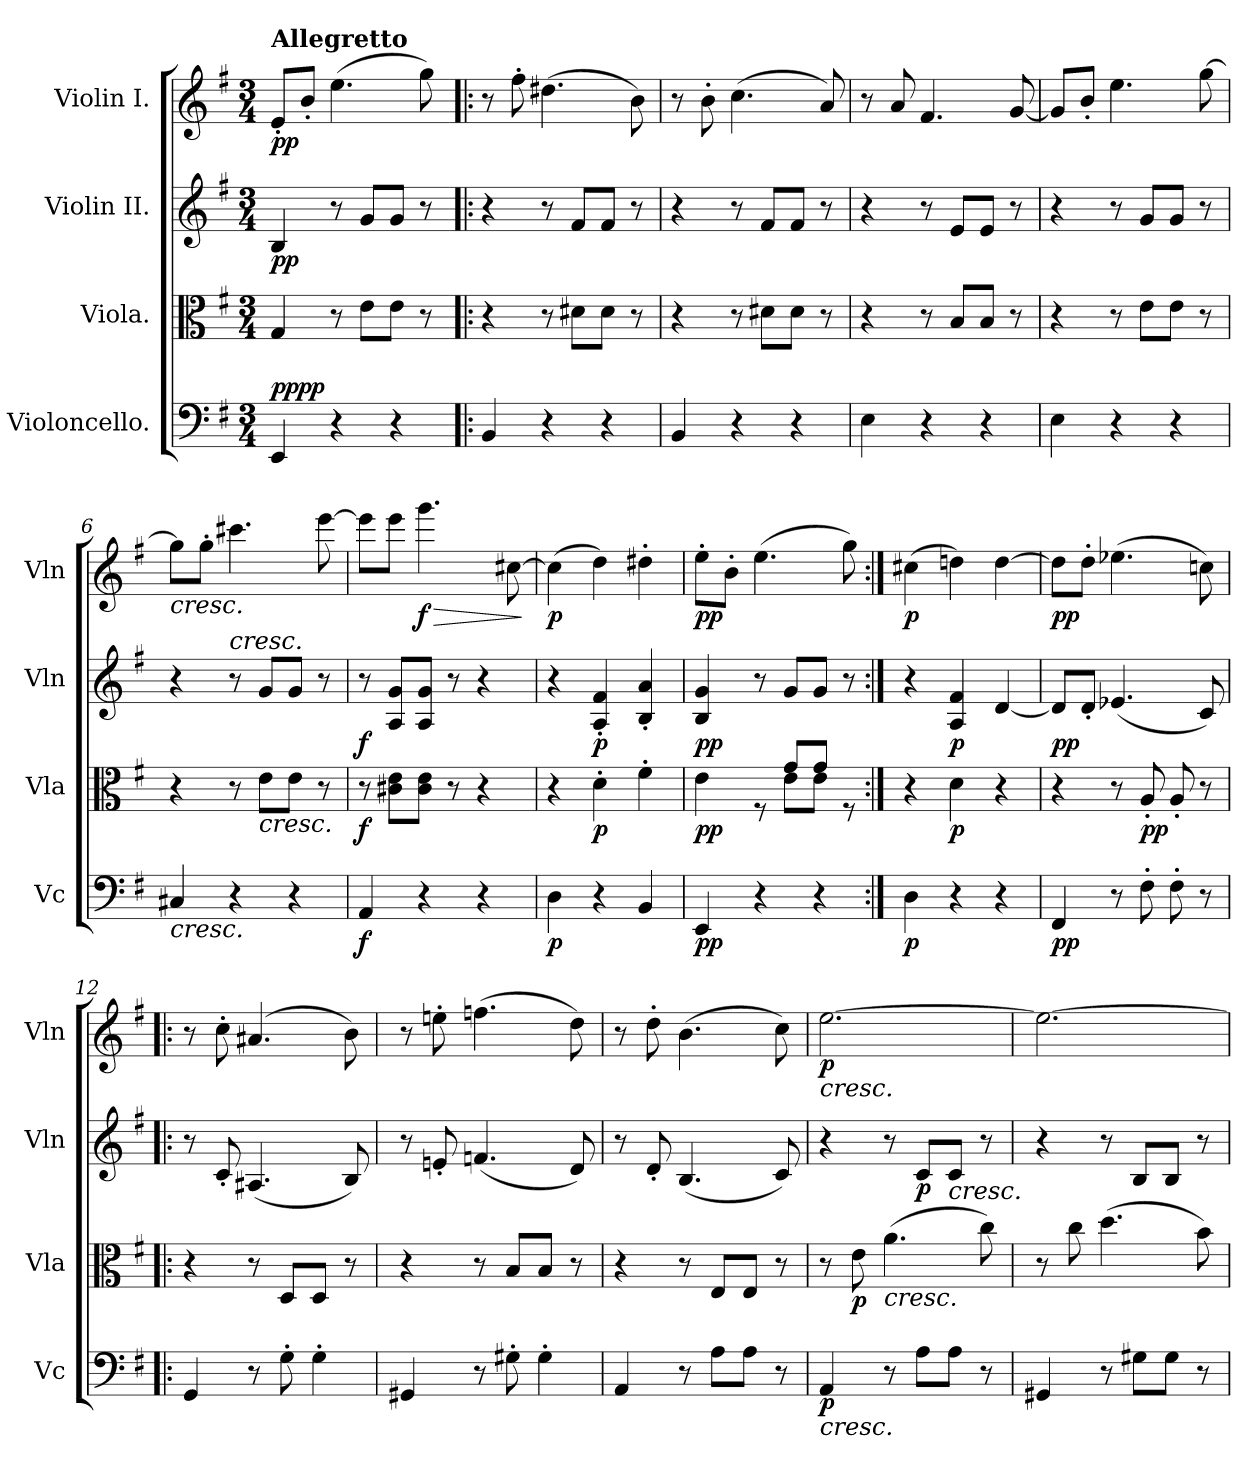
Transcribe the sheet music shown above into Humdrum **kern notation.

**kern	**dynam	**kern	**dynam	**kern	**dynam	**kern	**dynam
*part4	*part4	*part3	*part3	*part2	*part2	*part1	*part1
*staff4	*staff4	*staff3	*staff3	*staff2	*staff2	*staff1	*staff1
*I"Violoncello.	*	*I"Viola.	*	*I"Violin II.	*	*I"Violin I.	*
*I'Vc	*	*I'Vla	*	*I'Vln	*	*I'Vln	*
*clefF4	*	*clefC3	*	*clefG2	*	*clefG2	*
*k[f#]	*	*k[f#]	*	*k[f#]	*	*k[f#]	*
*M3/4	*	*M3/4	*	*M3/4	*	*M3/4	*
=1	=1	=1	=1	=1	=1	=1	=1
!	!	!	!	!	!	!LO:TX:a:B:t=Allegretto	!
!	!LO:DY:a	!	!	!	!	!	!
4EE	pppp	4G	.	4B	pp	8e'L	pp
.	.	.	.	.	.	8b'J	.
4r	.	8r	.	8r	.	(4.ee	.
.	.	8eL	.	8gL	.	.	.
4r	.	8eJ	.	8gJ	.	.	.
.	.	8r	.	8r	.	8gg)	.
=2!|:	=2!|:	=2!|:	=2!|:	=2!|:	=2!|:	=2!|:	=2!|:
4BB	.	4r	.	4r	.	8r	.
.	.	.	.	.	.	8ff#'	.
4r	.	8r	.	8r	.	(4.dd#X	.
.	.	8d#XL	.	8f#L	.	.	.
4r	.	8d#J	.	8f#J	.	.	.
.	.	8r	.	8r	.	8b)	.
=3	=3	=3	=3	=3	=3	=3	=3
4BB	.	4r	.	4r	.	8r	.
.	.	.	.	.	.	8b'	.
4r	.	8r	.	8r	.	(4.cc	.
.	.	8d#XL	.	8f#L	.	.	.
4r	.	8d#J	.	8f#J	.	.	.
.	.	8r	.	8r	.	8a)	.
=4	=4	=4	=4	=4	=4	=4	=4
4E	.	4r	.	4r	.	8r	.
.	.	.	.	.	.	8a	.
4r	.	8r	.	8r	.	4.f#	.
.	.	8BL	.	8eL	.	.	.
4r	.	8BJ	.	8eJ	.	.	.
.	.	8r	.	8r	.	[8g	.
=5	=5	=5	=5	=5	=5	=5	=5
4E	.	4r	.	4r	.	8gL]	.
.	.	.	.	.	.	8b'J	.
4r	.	8r	.	8r	.	4.ee	.
.	.	8eL	.	8gL	.	.	.
4r	.	8eJ	.	8gJ	.	.	.
.	.	8r	.	8r	.	[8gg	.
=6	=6	=6	=6	=6	=6	=6	=6
!	!	!	!	!	!	!LO:TX:b:i:t=cresc.	!
!LO:TX:b:i:t=cresc.	!	!	!	!	!	!	!
4C#X	.	4r	.	4r	.	8ggL]	.
.	.	.	.	.	.	8gg'J	.
!	!	!	!	!LO:TX:a:i:t=cresc.	!	!	!
4r	.	8r	.	8r	.	4.ccc#X	.
!	!	!LO:TX:b:i:t=cresc.	!	!	!	!	!
.	.	8eL	.	8gL	.	.	.
4r	.	8eJ	.	8gJ	.	.	.
.	.	8r	.	8r	.	[8eee	.
=7	=7	=7	=7	=7	=7	=7	=7
4AA	f	8r	f	8r	f	8eeeL]	.
.	.	8c#X 8eL	.	8A 8gL	.	8eeeJ	.
!	!	!	!	!	!	!	!LO:HP:b
4r	.	8c# 8eJ	.	8A 8gJ	.	4.ggg	> f
.	.	8r	.	8r	.	.	.
4r	.	4r	.	4r	.	.	.
.	.	.	.	.	.	[8cc#X	.
.	.	.	.	.	.	.	]
=8	=8	=8	=8	=8	=8	=8	=8
4D	p	4r	.	4r	.	(4cc#]	p
4r	.	4d'	p	4A' 4f#'	p	4dd)	.
4BB	.	4f#'	.	4B' 4a'	.	4dd#X'	.
=9	=9	=9	=9	=9	=9	=9	=9
*	*	*^	*	*	*	*	*
4EE	pp	4e	4.ryy	pp	4B 4g	pp	8ee'L	pp
.	.	.	.	.	.	.	8b'J	.
4r	.	8rF	.	.	8r	.	(4.ee	.
.	.	8gL	8eL	.	8gL	.	.	.
4r	.	8gJ	8eJ	.	8gJ	.	.	.
.	.	8rF	8ryy	.	8r	.	8gg)	.
*	*	*v	*v	*	*	*	*	*
=10:|!	=10:|!	=10:|!	=10:|!	=10:|!	=10:|!	=10:|!	=10:|!
4D	p	4r	.	4r	.	(4cc#X	p
4r	.	4d	p	4A 4f#	p	4ddn)	.
4r	.	4r	.	[4d	.	[4dd	.
=11	=11	=11	=11	=11	=11	=11	=11
4FF#	pp	4r	.	8dL]	pp	8ddL]	pp
.	.	.	.	8d'J	.	8dd'J	.
8r	.	8r	.	(4.e-X	.	(4.ee-X	.
8F#'	.	8A'	pp	.	.	.	.
8F#'	.	8A'	.	.	.	.	.
8r	.	8r	.	8c)	.	8ccn)	.
=12!|:	=12!|:	=12!|:	=12!|:	=12!|:	=12!|:	=12!|:	=12!|:
4GG	.	4r	.	8r	.	8r	.
.	.	.	.	8c'	.	8cc'	.
8r	.	8r	.	(4.A#X	.	(4.a#X	.
8G'	.	8DL	.	.	.	.	.
4G'	.	8DJ	.	.	.	.	.
.	.	8r	.	8B)	.	8b)	.
=13	=13	=13	=13	=13	=13	=13	=13
4GG#X	.	4r	.	8r	.	8r	.
.	.	.	.	8en'	.	8een'	.
8r	.	8r	.	(4.fn	.	(4.ffn	.
8G#X'	.	8BL	.	.	.	.	.
4G#'	.	8BJ	.	.	.	.	.
.	.	8r	.	8d)	.	8dd)	.
=14	=14	=14	=14	=14	=14	=14	=14
4AA	.	4r	.	8r	.	8r	.
.	.	.	.	8d'	.	8dd'	.
8r	.	8r	.	(4.B	.	(4.b	.
8AL	.	8EL	.	.	.	.	.
8AJ	.	8EJ	.	.	.	.	.
8r	.	8r	.	8c)	.	8cc)	.
=15	=15	=15	=15	=15	=15	=15	=15
!	!	!	!	!	!	!LO:TX:b:i:t=cresc.	!
!LO:TX:b:i:t=cresc.	!	!	!	!	!	!	!
4AA	p	8r	.	4r	.	[2.ee	p
.	.	8e	p	.	.	.	.
!	!	!LO:TX:b:i:t=cresc.	!	!	!	!	!
8r	.	(4.a	.	8r	.	.	.
8AL	.	.	.	8cL	p	.	.
!	!	!	!	!LO:TX:b:i:t=cresc.	!	!	!
8AJ	.	.	.	8cJ	.	.	.
8r	.	8cc)	.	8r	.	.	.
=16	=16	=16	=16	=16	=16	=16	=16
4GG#X	.	8r	.	4r	.	2.ee_	.
.	.	8cc	.	.	.	.	.
8r	.	(4.dd	.	8r	.	.	.
8G#XL	.	.	.	8BL	.	.	.
8G#J	.	.	.	8BJ	.	.	.
8r	.	8b)	.	8r	.	.	.
=	=	=	=	=	=	=	=
*-	*-	*-	*-	*-	*-	*-	*-
